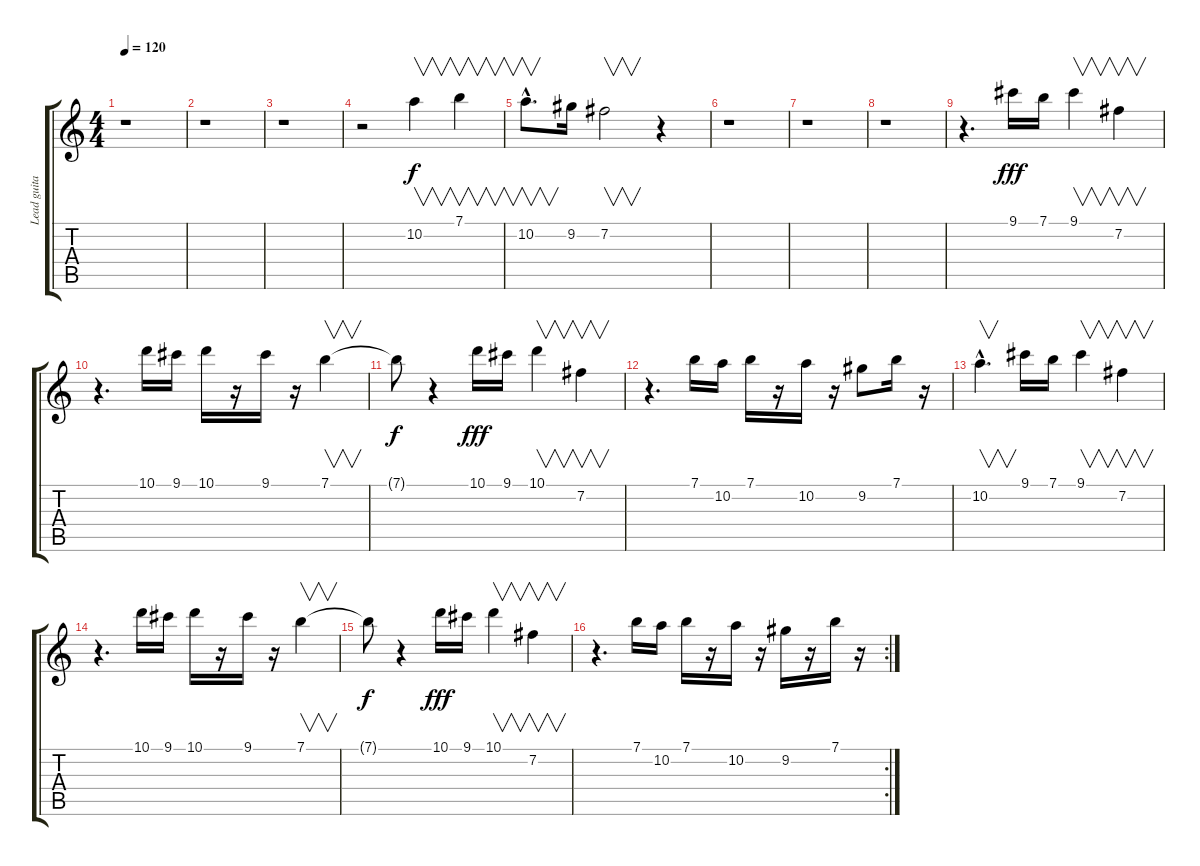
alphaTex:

\track ("Lead guitar" "Lead guita") {instrument overdrivenguitar}
\staff {score tabs}
\tuning (E4 B3 G3 D3 A2 E2) {hide}
\ts (4 4)
\tempo 120
\clef g2
\ks c
r.1{dy f} |
r.1 |
r.1 |
r.2 10.2.4{v} 7.1.4{v} |
10.2{hac}.8{v d} 9.2.16 7.2.2{v} r.4 |
r.1 |
r.1 |
r.1 |
r.4{d} 9.1.16{dy fff} 7.1.16 9.1.4{v} 7.2.4{v} |
r.4{d} 10.1.16 9.1.16 10.1.16 r.16 9.1.16 r.16 7.1.4{v} |
7.1{t}.8{dy f} r.4 10.1.16{dy fff} 9.1.16 10.1.4{v} 7.2.4{v} |
r.4{d} 7.1.16 10.2.16 7.1.16 r.16 10.2.16 r.16 9.2.8 7.1.16 r.16 |
10.2{hac}.4{v d} 9.1.16 7.1.16 9.1.4{v} 7.2.4{v} |
r.4{d} 10.1.16 9.1.16 10.1.16 r.16 9.1.16 r.16 7.1.4{v} |
7.1{t}.8{dy f} r.4 10.1.16{dy fff} 9.1.16 10.1.4{v} 7.2.4{v} |
\rc 2
r.4{d} 7.1.16 10.2.16 7.1.16 r.16 10.2.16 r.16 9.2.16 r.16 7.1.16 r.16
